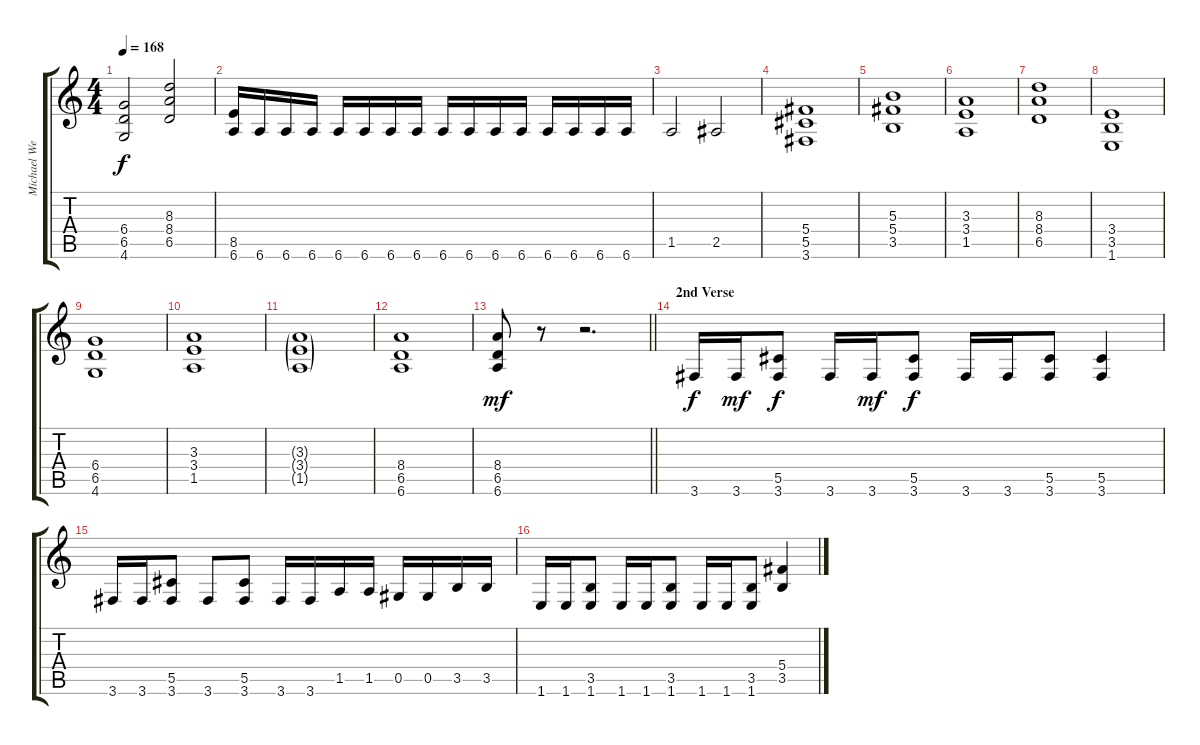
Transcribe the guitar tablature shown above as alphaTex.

\track ("Michael Weikath" "Michael We") {instrument distortionguitar}
\staff {score tabs}
\tuning (Eb4 Bb3 Gb3 Db3 Ab2 Eb2) {hide}
\ts (4 4)
\tempo 168
\clef g2
\ks c
(6.4 6.5 4.6).2{dy f} (8.3 8.4 6.5).2 |
(8.5 6.6).16 6.6.16 6.6.16 6.6.16 6.6.16 6.6.16 6.6.16 6.6.16 6.6.16 6.6.16 6.6.16 6.6.16 6.6.16 6.6.16 6.6.16 6.6.16 |
1.5.2 2.5.2 |
(5.4 5.5 3.6).1 |
(5.3 5.4 3.5).1 |
(3.3 3.4 1.5).1 |
(8.3 8.4 6.5).1 |
(3.4 3.5 1.6).1 |
(6.4 6.5 4.6).1 |
(3.3 3.4 1.5).1 |
(3.3{g} 3.4{g} 1.5{g}).1 |
(8.4 6.5 6.6).1 |
\barLineRight lightlight
(8.4 6.5 6.6).8{dy mf} r.8 r.2{d} |
\section ("" "2nd Verse")
3.6.16{dy f} 3.6.16{dy mf} (5.5 3.6).8{dy f} 3.6.16 3.6.16{dy mf} (5.5 3.6).8{dy f} 3.6.16 3.6.16 (5.5 3.6).8 (5.5 3.6).4 |
3.6.16 3.6.16 (5.5 3.6).8 3.6.8 (5.5 3.6).8 3.6.16 3.6.16 1.5.16 1.5.16 0.5.16 0.5.16 3.5.16 3.5.16 |
1.6.16 1.6.16 (3.5 1.6).8 1.6.16 1.6.16 (3.5 1.6).8 1.6.16 1.6.16 (3.5 1.6).8 (5.4 3.5).4
